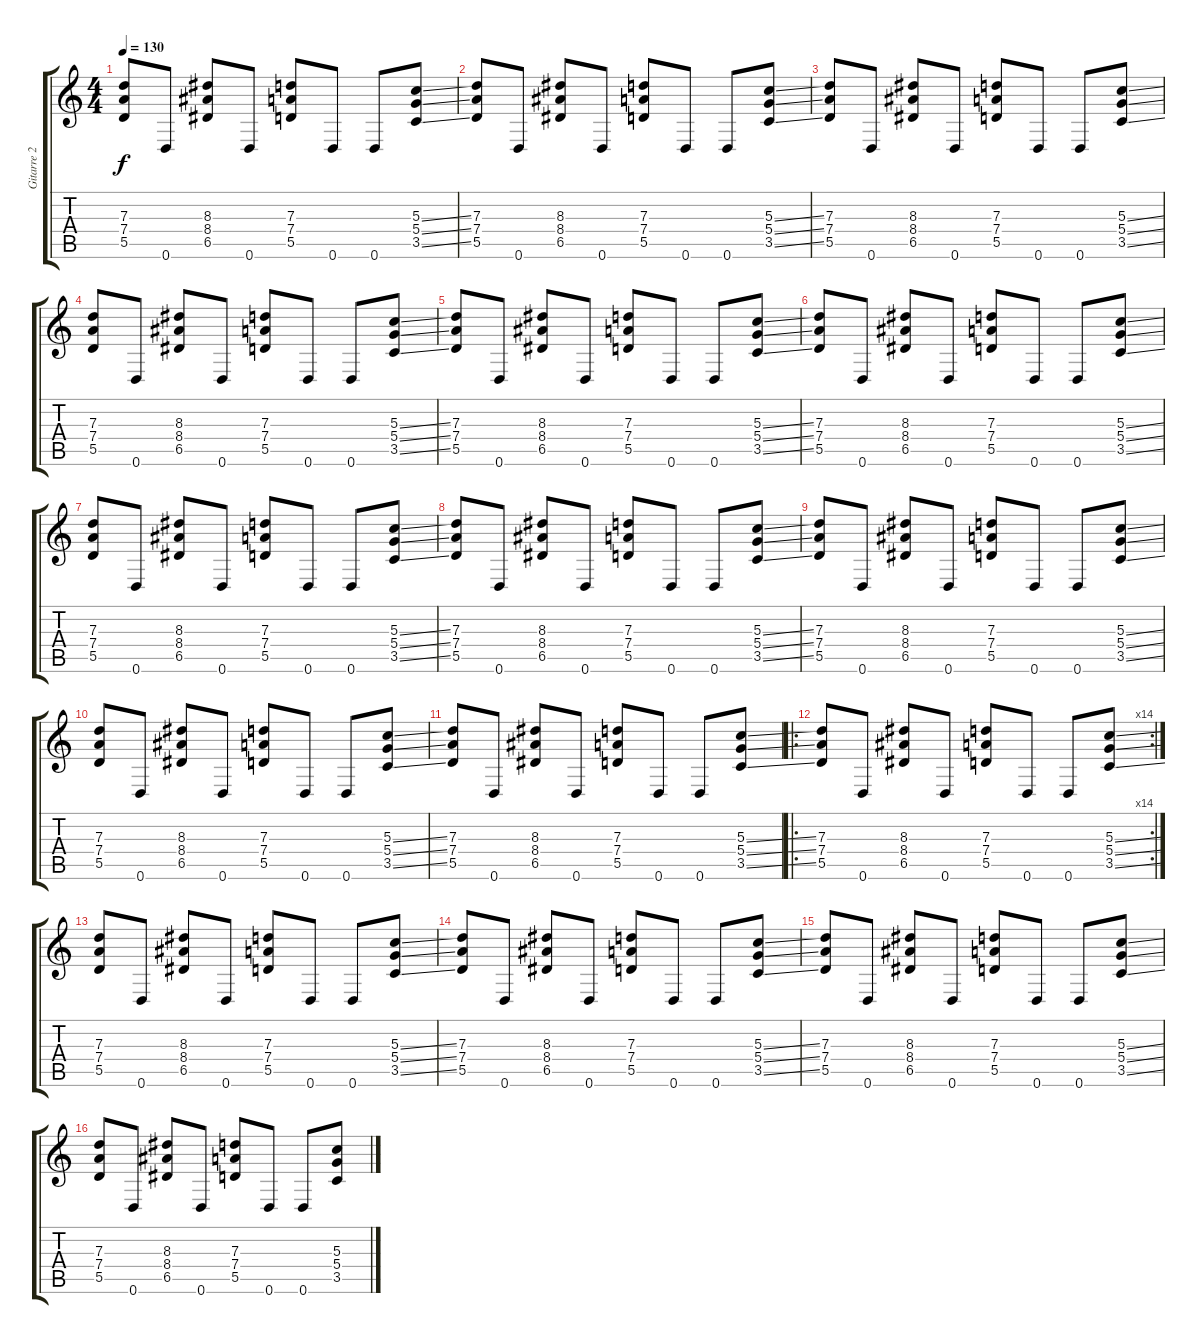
\track ("Gitarre 2" "Gitarre 2") {instrument distortionguitar}
\staff {score tabs}
\tuning (E4 B3 G3 D3 A2 D2) {hide}
\ts (4 4)
\tempo 130
\clef g2
\ks c
(7.3 7.4 5.5).8{dy f} 0.6.8 (8.3 8.4 6.5).8 0.6.8 (7.3 7.4 5.5).8 0.6.8 0.6.8 (5.3{ss} 5.4{ss} 3.5{ss}).8 |
(7.3 7.4 5.5).8 0.6.8 (8.3 8.4 6.5).8 0.6.8 (7.3 7.4 5.5).8 0.6.8 0.6.8 (5.3{ss} 5.4{ss} 3.5{ss}).8 |
(7.3 7.4 5.5).8 0.6.8 (8.3 8.4 6.5).8 0.6.8 (7.3 7.4 5.5).8 0.6.8 0.6.8 (5.3{ss} 5.4{ss} 3.5{ss}).8 |
(7.3 7.4 5.5).8 0.6.8 (8.3 8.4 6.5).8 0.6.8 (7.3 7.4 5.5).8 0.6.8 0.6.8 (5.3{ss} 5.4{ss} 3.5{ss}).8 |
(7.3 7.4 5.5).8 0.6.8 (8.3 8.4 6.5).8 0.6.8 (7.3 7.4 5.5).8 0.6.8 0.6.8 (5.3{ss} 5.4{ss} 3.5{ss}).8 |
(7.3 7.4 5.5).8 0.6.8 (8.3 8.4 6.5).8 0.6.8 (7.3 7.4 5.5).8 0.6.8 0.6.8 (5.3{ss} 5.4{ss} 3.5{ss}).8 |
(7.3 7.4 5.5).8 0.6.8 (8.3 8.4 6.5).8 0.6.8 (7.3 7.4 5.5).8 0.6.8 0.6.8 (5.3{ss} 5.4{ss} 3.5{ss}).8 |
(7.3 7.4 5.5).8 0.6.8 (8.3 8.4 6.5).8 0.6.8 (7.3 7.4 5.5).8 0.6.8 0.6.8 (5.3{ss} 5.4{ss} 3.5{ss}).8 |
(7.3 7.4 5.5).8 0.6.8 (8.3 8.4 6.5).8 0.6.8 (7.3 7.4 5.5).8 0.6.8 0.6.8 (5.3{ss} 5.4{ss} 3.5{ss}).8 |
(7.3 7.4 5.5).8 0.6.8 (8.3 8.4 6.5).8 0.6.8 (7.3 7.4 5.5).8 0.6.8 0.6.8 (5.3{ss} 5.4{ss} 3.5{ss}).8 |
(7.3 7.4 5.5).8 0.6.8 (8.3 8.4 6.5).8 0.6.8 (7.3 7.4 5.5).8 0.6.8 0.6.8 (5.3{ss} 5.4{ss} 3.5{ss}).8 |
\ro
\rc 14
(7.3 7.4 5.5).8 0.6.8 (8.3 8.4 6.5).8 0.6.8 (7.3 7.4 5.5).8 0.6.8 0.6.8 (5.3{ss} 5.4{ss} 3.5{ss}).8 |
(7.3 7.4 5.5).8 0.6.8 (8.3 8.4 6.5).8 0.6.8 (7.3 7.4 5.5).8 0.6.8 0.6.8 (5.3{ss} 5.4{ss} 3.5{ss}).8 |
(7.3 7.4 5.5).8 0.6.8 (8.3 8.4 6.5).8 0.6.8 (7.3 7.4 5.5).8 0.6.8 0.6.8 (5.3{ss} 5.4{ss} 3.5{ss}).8 |
(7.3 7.4 5.5).8 0.6.8 (8.3 8.4 6.5).8 0.6.8 (7.3 7.4 5.5).8 0.6.8 0.6.8 (5.3{ss} 5.4{ss} 3.5{ss}).8 |
(7.3 7.4 5.5).8 0.6.8 (8.3 8.4 6.5).8 0.6.8 (7.3 7.4 5.5).8 0.6.8 0.6.8 (5.3{ss} 5.4{ss} 3.5{ss}).8
